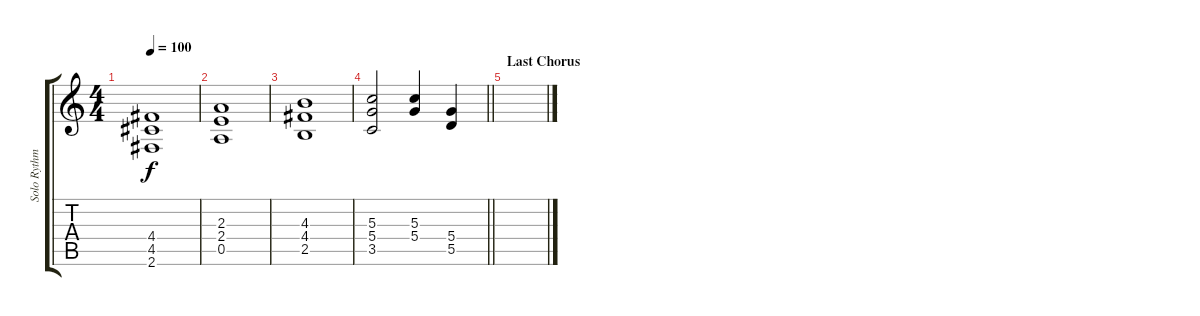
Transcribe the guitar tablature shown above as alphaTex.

\track ("Solo Rythm Guitar (Slash)" "Solo Rythm") {instrument distortionguitar}
\staff {score tabs}
\tuning (E4 B3 G3 D3 A2 E2) {hide}
\ts (4 4)
\tempo 100
\clef g2
\ks c
(4.4 4.5 2.6).1{dy f} |
(2.3 2.4 0.5).1 |
(4.3 4.4 2.5).1 |
\barLineRight lightlight
(5.3 5.4 3.5).2 (5.3 5.4).4 (5.4 5.5).4 |
\section ("" "Last Chorus")
